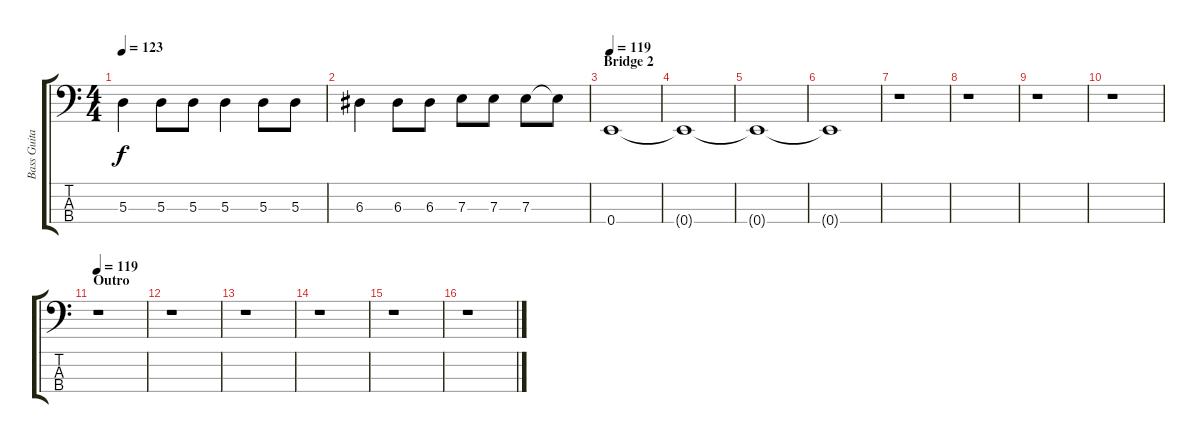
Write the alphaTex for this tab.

\track ("Bass Guitar" "Bass Guita") {instrument slapbass2}
\staff {score tabs}
\tuning (G2 D2 A1 E1) {hide}
\ts (4 4)
\tempo 123
\clef f4
\ks c
5.3.4{dy f} 5.3.8 5.3.8 5.3.4 5.3.8 5.3.8 |
6.3.4 6.3.8 6.3.8 7.3.8 7.3.8 7.3.8 7.3{t}.8 |
\section ("" "Bridge 2")
\tempo 119
0.4.1 |
0.4{t}.1 |
0.4{t}.1{volume 0} |
0.4{t}.1 |
r.1 |
r.1 |
r.1 |
r.1 |
\section ("" "Outro")
\tempo 119
r.1 |
r.1 |
r.1 |
r.1 |
r.1 |
r.1
